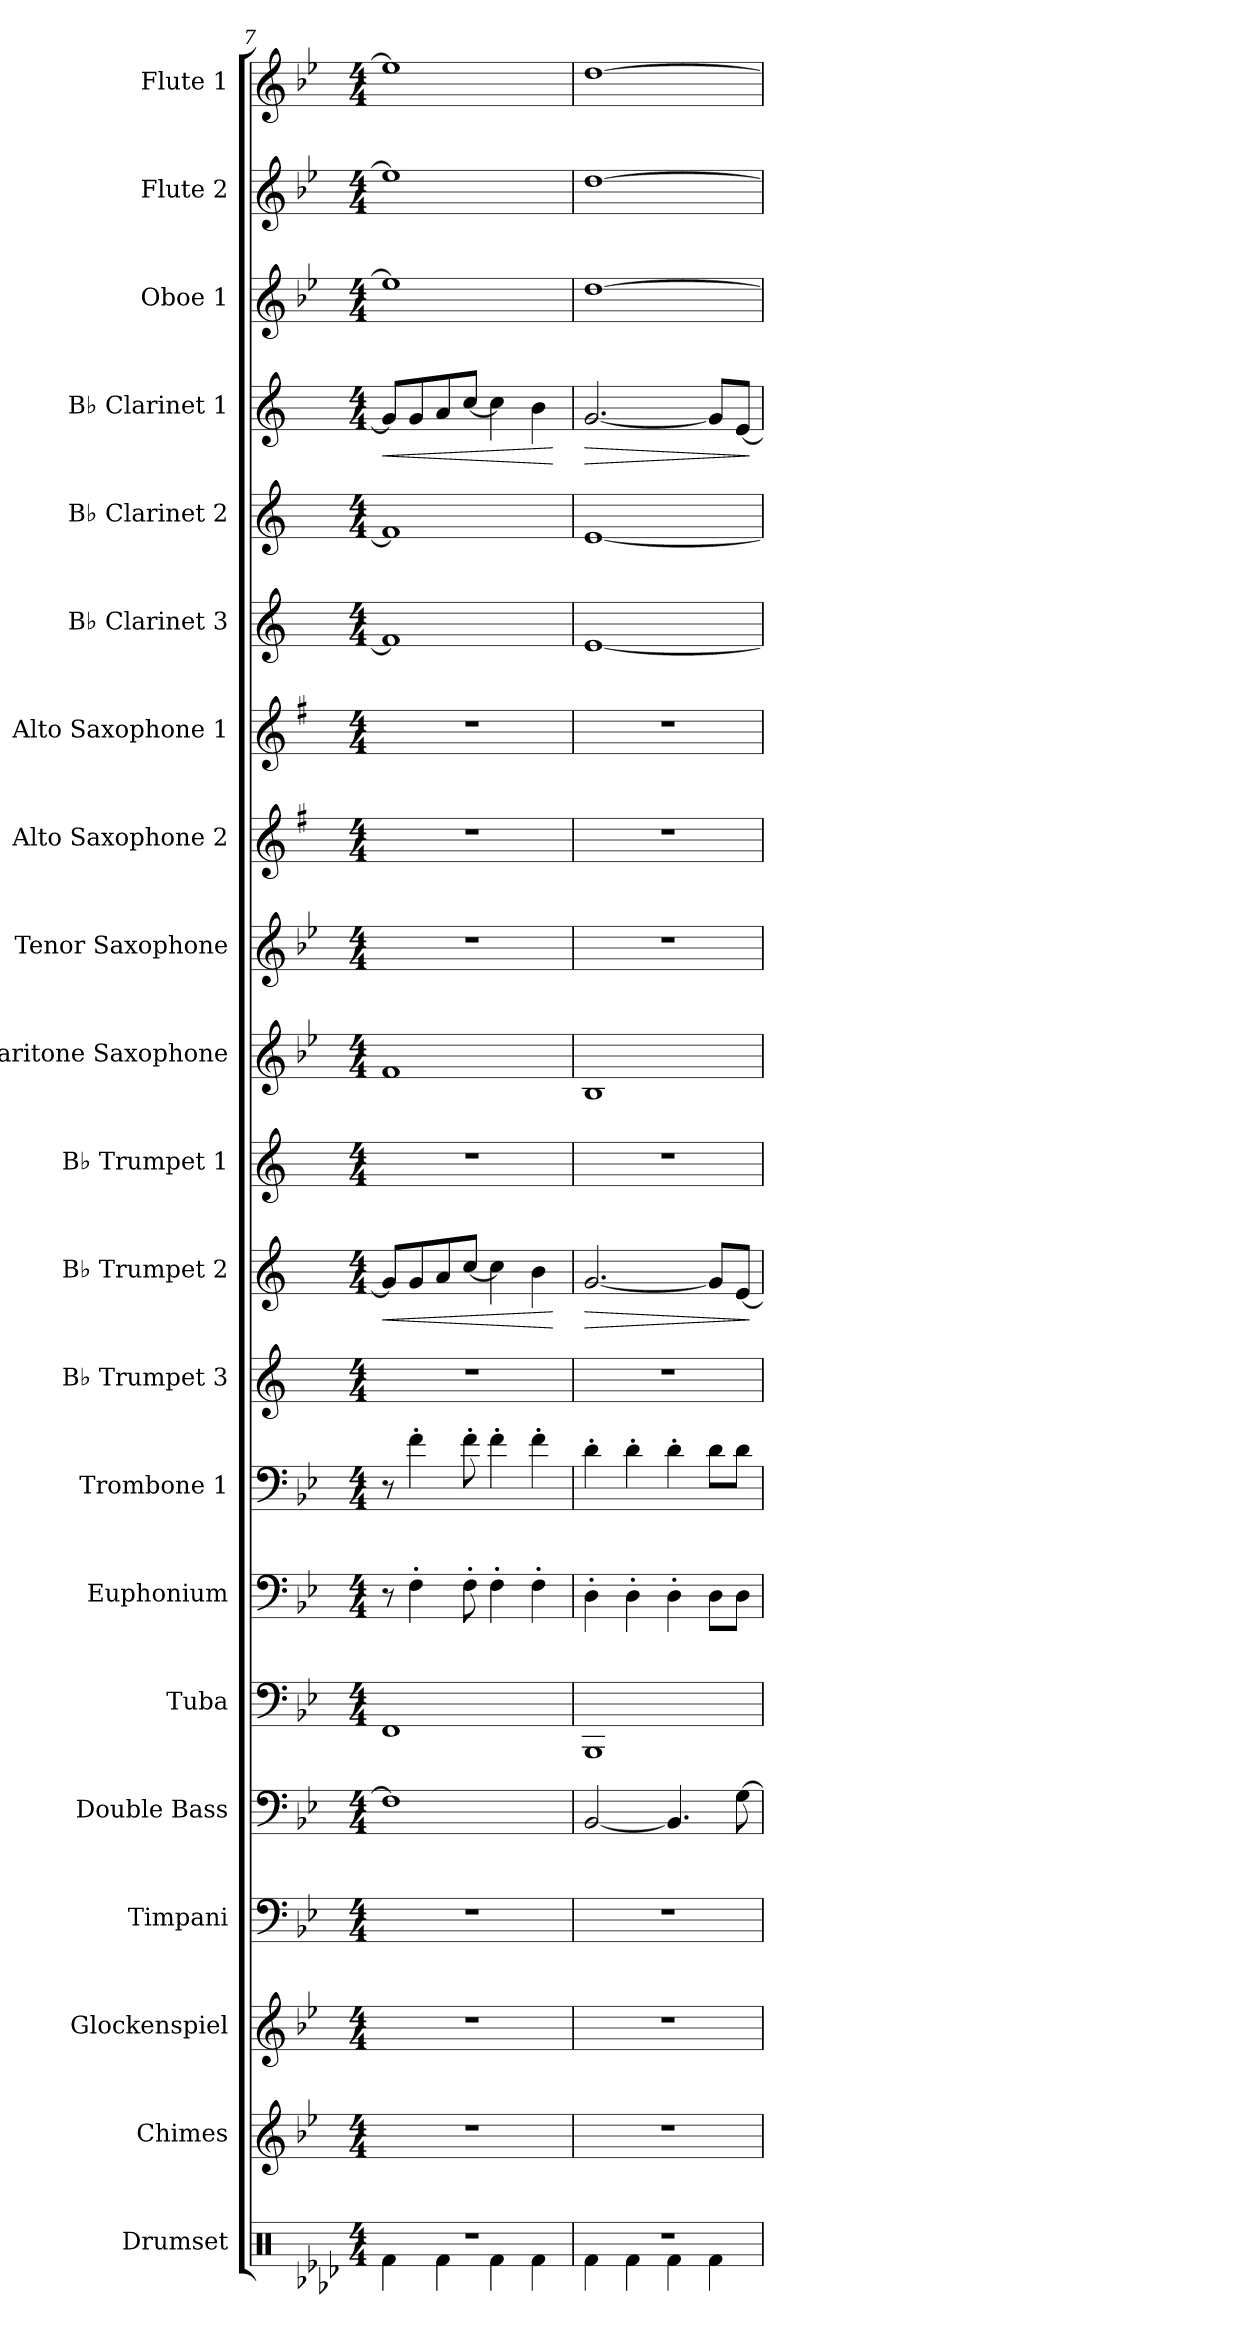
**kern	**kern	**kern	**kern	**kern	**kern	**kern	**kern	**kern	**kern	**dynam	**kern	**kern	**kern	**kern	**kern	**kern	**kern	**kern	**dynam	**kern	**kern	**kern
*part21	*part20	*part19	*part18	*part17	*part16	*part15	*part14	*part13	*part12	*part12	*part11	*part10	*part9	*part8	*part7	*part6	*part5	*part4	*part4	*part3	*part2	*part1
*staff21	*staff20	*staff19	*staff18	*staff17	*staff16	*staff15	*staff14	*staff13	*staff12	*staff12	*staff11	*staff10	*staff9	*staff8	*staff7	*staff6	*staff5	*staff4	*staff4	*staff3	*staff2	*staff1
*I"Drumset	*I"Chimes	*I"Glockenspiel	*I"Timpani	*I"Double Bass	*I"Tuba	*I"Euphonium	*I"Trombone 1	*I"B♭ Trumpet 3	*I"B♭ Trumpet 2	*	*I"B♭ Trumpet 1	*I"Baritone Saxophone	*I"Tenor Saxophone	*I"Alto Saxophone 2	*I"Alto Saxophone 1	*I"B♭ Clarinet 3	*I"B♭ Clarinet 2	*I"B♭ Clarinet 1	*	*I"Oboe 1	*I"Flute 2	*I"Flute 1
*I'D. Set	*I'Cme.	*I'Glk.	*I'Timp.	*I'Db.	*I'Tba.	*I'Euph.	*I'Tbn. 1	*I'B♭ Tpt. 3	*I'B♭ Tpt. 2	*	*I'B♭ Tpt. 1	*I'Bar. Sax.	*I'T. Sax.	*I'A. Sax. 2	*I'A. Sax. 1	*I'B♭ Cl. 3	*I'B♭ Cl. 2	*I'B♭ Cl. 1	*	*I'Ob. 1	*I'Fl. 2	*I'Fl. 1
*clefX	*clefG2	*clefG2	*clefF4	*clefF4	*clefF4	*clefF4	*clefF4	*clefG2	*clefG2	*	*clefG2	*clefG2	*clefG2	*clefG2	*clefG2	*clefG2	*clefG2	*clefG2	*	*clefG2	*clefG2	*clefG2
*	*	*ITrd-14c-24	*	*ITrd7c12	*	*	*	*ITrd1c2	*ITrd1c2	*	*ITrd1c2	*ITrd12c21	*ITrd8c14	*ITrd5c9	*ITrd5c9	*ITrd1c2	*ITrd1c2	*ITrd1c2	*	*	*	*
*k[b-e-a-d-]	*k[b-e-]	*k[b-e-]	*k[b-e-]	*k[b-e-]	*k[b-e-]	*k[b-e-]	*k[b-e-]	*k[b-e-]	*k[b-e-]	*	*k[b-e-]	*k[b-e-]	*k[b-e-]	*k[b-e-]	*k[b-e-]	*k[b-e-]	*k[b-e-]	*k[b-e-]	*	*k[b-e-]	*k[b-e-]	*k[b-e-]
*M4/4	*M4/4	*M4/4	*M4/4	*M4/4	*M4/4	*M4/4	*M4/4	*M4/4	*M4/4	*	*M4/4	*M4/4	*M4/4	*M4/4	*M4/4	*M4/4	*M4/4	*M4/4	*	*M4/4	*M4/4	*M4/4
=7	=7	=7	=7	=7	=7	=7	=7	=7	=7	=7	=7	=7	=7	=7	=7	=7	=7	=7	=7	=7	=7	=7
*^	*	*	*	*	*	*	*	*	*	*	*	*	*	*	*	*	*	*	*	*	*	*
!	!	!	!	!	!	!	!	!	!	!	!LO:HP:b	!	!	!	!	!	!	!	!	!LO:HP:b	!	!	!
1r	4Rf\	1r	1r	1r	1FF]	1FF	8r	8r	1r	8f/L]	<	1r	1F	1r	1r	1r	1e-]	1e-]	8f/L]	<	1ee-]	1ee-]	1ee-]
.	.	.	.	.	.	.	4F'\	4f'\	.	8f/	.	.	.	.	.	.	.	.	8f/	.	.	.	.
.	4Rf\	.	.	.	.	.	.	.	.	8g/	.	.	.	.	.	.	.	.	8g/	.	.	.	.
.	.	.	.	.	.	.	8F'\	8f'\	.	[8b-/J	.	.	.	.	.	.	.	.	[8b-/J	.	.	.	.
.	4Rf\	.	.	.	.	.	4F'\	4f'\	.	4b-\]	.	.	.	.	.	.	.	.	4b-\]	.	.	.	.
.	4Rf\	.	.	.	.	.	4F'\	4f'\	.	4a\	.	.	.	.	.	.	.	.	4a\	.	.	.	.
*v	*v	*	*	*	*	*	*	*	*	*	*	*	*	*	*	*	*	*	*	*	*	*	*
.	.	.	.	.	.	.	.	.	.	[	.	.	.	.	.	.	.	.	[	.	.	.
=8	=8	=8	=8	=8	=8	=8	=8	=8	=8	=8	=8	=8	=8	=8	=8	=8	=8	=8	=8	=8	=8	=8
*^	*	*	*	*	*	*	*	*	*	*	*	*	*	*	*	*	*	*	*	*	*	*
!	!	!	!	!	!	!	!	!	!	!	!LO:HP:b	!	!	!	!	!	!	!	!	!LO:HP:b	!	!	!
1r	4Rf\	1r	1r	1r	[2BBB-/	1BBB-	4D'\	4d'\	1r	[2.f/	>	1r	1BB-	1r	1r	1r	[1d	[1d	[2.f/	>	[1dd	[1dd	[1dd
.	4Rf\	.	.	.	.	.	4D'\	4d'\	.	.	.	.	.	.	.	.	.	.	.	.	.	.	.
.	4Rf\	.	.	.	4.BBB-/]	.	4D'\	4d'\	.	.	.	.	.	.	.	.	.	.	.	.	.	.	.
.	4Rf\	.	.	.	.	.	8D\L	8d\L	.	8f/L]	.	.	.	.	.	.	.	.	8f/L]	.	.	.	.
.	.	.	.	.	[8GG\	.	8D\J	8d\J	.	[8d/J	.	.	.	.	.	.	.	.	[8d/J	.	.	.	.
*v	*v	*	*	*	*	*	*	*	*	*	*	*	*	*	*	*	*	*	*	*	*	*	*
.	.	.	.	.	.	.	.	.	.	]	.	.	.	.	.	.	.	.	]	.	.	.
=	=	=	=	=	=	=	=	=	=	=	=	=	=	=	=	=	=	=	=	=	=	=
*-	*-	*-	*-	*-	*-	*-	*-	*-	*-	*-	*-	*-	*-	*-	*-	*-	*-	*-	*-	*-	*-	*-
